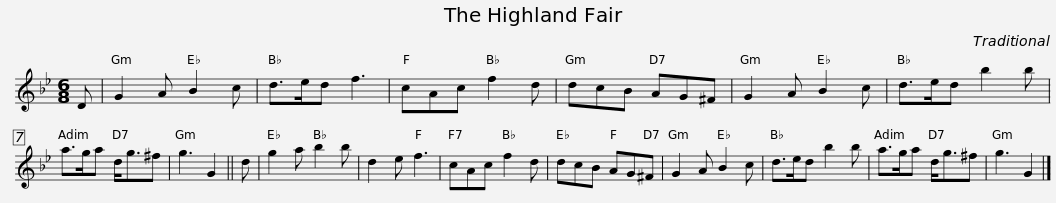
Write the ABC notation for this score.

X:1
L:1/8
M:6/8
I:linebreak $
K:Gmin
V:1 treble
V:1
 D | G2 A B2 c | d>ed f3 | cAc f2 d | dcB AG^F | %5
 G2 A B2 c | d>ed b2 b | a>ga d<g^f |$ g3 G2 || d | %10
 g2 a b2 b | d2 e f3 | cAc f2 d | dcB AG^F | G2 A B2 c | %15
 d>ed b2 b | a>ga d<g^f |$ g3 G2 |] %18
